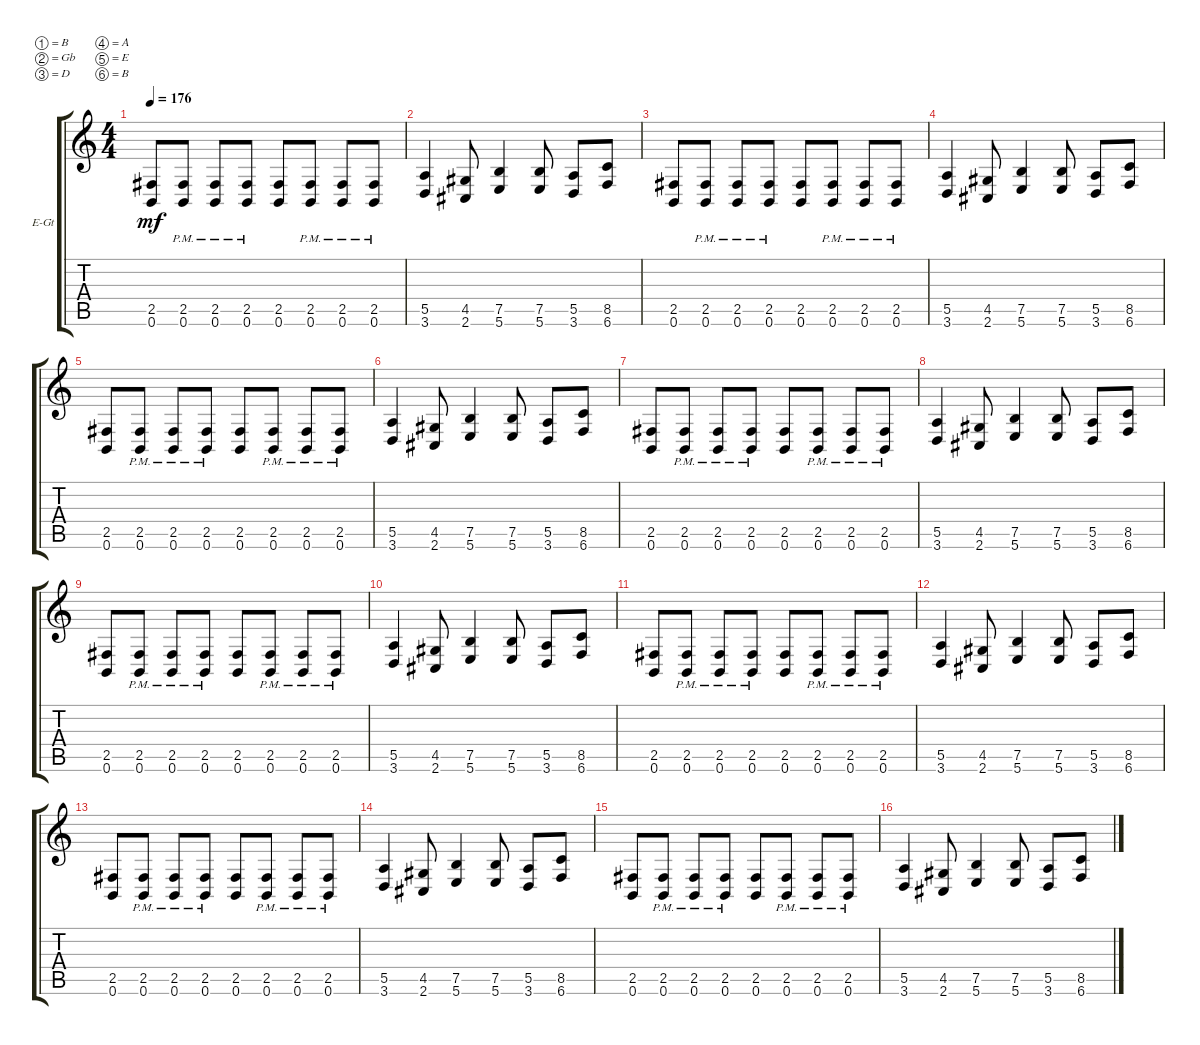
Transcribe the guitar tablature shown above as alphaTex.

\bracketExtendMode groupsimilarinstruments
\firstSystemTrackNameOrientation horizontal
\otherSystemsTrackNameOrientation horizontal
\track ("Jean-François Dagenais 2" "E-Gt") {instrument distortionguitar}
\staff {score tabs}
\tuning (B3 Gb3 D3 A2 E2 B1)
\ts (4 4)
\tempo 176
\clef g2
\ks c
(0.6 2.5).8{dy mf} (0.6{pm} 2.5{pm}).8 (0.6{pm} 2.5{pm}).8 (0.6{pm} 2.5{pm}).8 (2.5 0.6).8 (0.6{pm} 2.5{pm}).8 (0.6{pm} 2.5{pm}).8 (0.6{pm} 2.5{pm}).8 |
(5.5 3.6).4 (2.6 4.5).8 (5.6 7.5).4 (5.6 7.5).8 (3.6 5.5).8 (6.6 8.5).8 |
(0.6 2.5).8 (0.6{pm} 2.5{pm}).8 (0.6{pm} 2.5{pm}).8 (0.6{pm} 2.5{pm}).8 (2.5 0.6).8 (0.6{pm} 2.5{pm}).8 (0.6{pm} 2.5{pm}).8 (0.6{pm} 2.5{pm}).8 |
(5.5 3.6).4 (2.6 4.5).8 (5.6 7.5).4 (5.6 7.5).8 (3.6 5.5).8 (6.6 8.5).8 |
(0.6 2.5).8 (0.6{pm} 2.5{pm}).8 (0.6{pm} 2.5{pm}).8 (0.6{pm} 2.5{pm}).8 (2.5 0.6).8 (0.6{pm} 2.5{pm}).8 (0.6{pm} 2.5{pm}).8 (0.6{pm} 2.5{pm}).8 |
(5.5 3.6).4 (2.6 4.5).8 (5.6 7.5).4 (5.6 7.5).8 (3.6 5.5).8 (6.6 8.5).8 |
(0.6 2.5).8 (0.6{pm} 2.5{pm}).8 (0.6{pm} 2.5{pm}).8 (0.6{pm} 2.5{pm}).8 (2.5 0.6).8 (0.6{pm} 2.5{pm}).8 (0.6{pm} 2.5{pm}).8 (0.6{pm} 2.5{pm}).8 |
(5.5 3.6).4 (2.6 4.5).8 (5.6 7.5).4 (5.6 7.5).8 (3.6 5.5).8 (6.6 8.5).8 |
(0.6 2.5).8 (0.6{pm} 2.5{pm}).8 (0.6{pm} 2.5{pm}).8 (0.6{pm} 2.5{pm}).8 (2.5 0.6).8 (0.6{pm} 2.5{pm}).8 (0.6{pm} 2.5{pm}).8 (0.6{pm} 2.5{pm}).8 |
(5.5 3.6).4 (2.6 4.5).8 (5.6 7.5).4 (5.6 7.5).8 (3.6 5.5).8 (6.6 8.5).8 |
(0.6 2.5).8 (0.6{pm} 2.5{pm}).8 (0.6{pm} 2.5{pm}).8 (0.6{pm} 2.5{pm}).8 (2.5 0.6).8 (0.6{pm} 2.5{pm}).8 (0.6{pm} 2.5{pm}).8 (0.6{pm} 2.5{pm}).8 |
(5.5 3.6).4 (2.6 4.5).8 (5.6 7.5).4 (5.6 7.5).8 (3.6 5.5).8 (6.6 8.5).8 |
(0.6 2.5).8 (0.6{pm} 2.5{pm}).8 (0.6{pm} 2.5{pm}).8 (0.6{pm} 2.5{pm}).8 (2.5 0.6).8 (0.6{pm} 2.5{pm}).8 (0.6{pm} 2.5{pm}).8 (0.6{pm} 2.5{pm}).8 |
(5.5 3.6).4 (2.6 4.5).8 (5.6 7.5).4 (5.6 7.5).8 (3.6 5.5).8 (6.6 8.5).8 |
(0.6 2.5).8 (0.6{pm} 2.5{pm}).8 (0.6{pm} 2.5{pm}).8 (0.6{pm} 2.5{pm}).8 (2.5 0.6).8 (0.6{pm} 2.5{pm}).8 (0.6{pm} 2.5{pm}).8 (0.6{pm} 2.5{pm}).8 |
(5.5 3.6).4 (2.6 4.5).8 (5.6 7.5).4 (5.6 7.5).8 (3.6 5.5).8 (6.6 8.5).8
